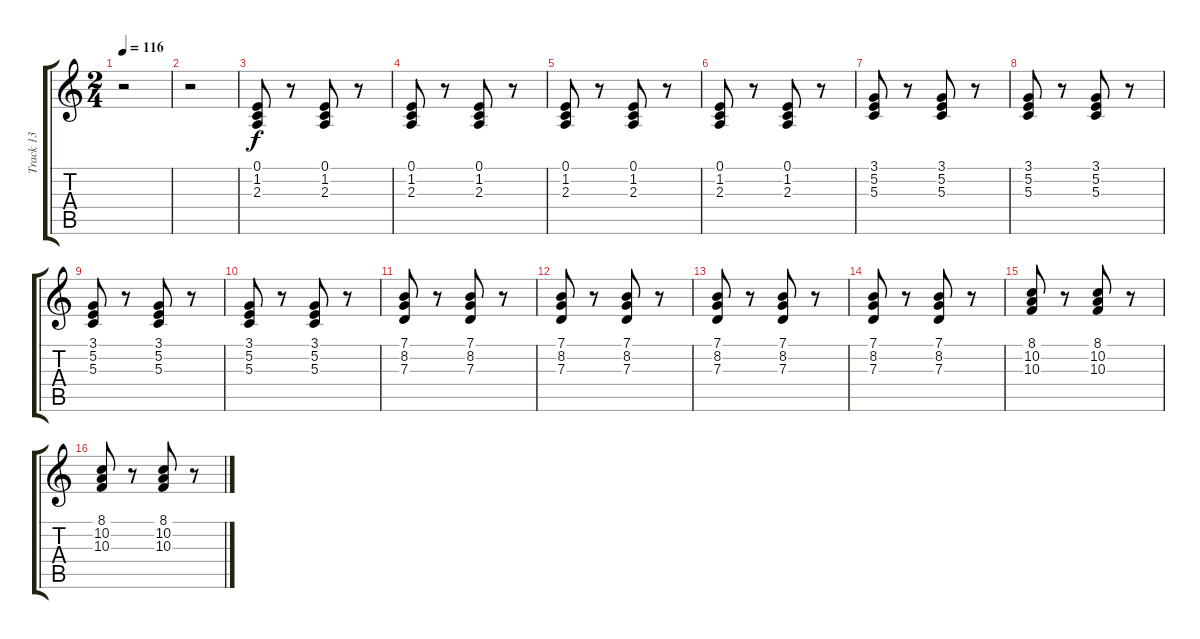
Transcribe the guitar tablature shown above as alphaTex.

\track ("Track 13" "Track 13") {instrument acousticgrandpiano}
\staff {score tabs}
\tuning (E4 B3 G3 D3 A2 E2) {hide}
\ts (2 4)
\tempo 116
\clef g2
\ks c
r.2{dy f} |
r.2 |
(0.1 1.2 2.3).8 r.8 (0.1 1.2 2.3).8 r.8 |
(0.1 1.2 2.3).8 r.8 (0.1 1.2 2.3).8 r.8 |
(0.1 1.2 2.3).8 r.8 (0.1 1.2 2.3).8 r.8 |
(0.1 1.2 2.3).8 r.8 (0.1 1.2 2.3).8 r.8 |
(3.1 5.2 5.3).8 r.8 (3.1 5.2 5.3).8 r.8 |
(3.1 5.2 5.3).8 r.8 (3.1 5.2 5.3).8 r.8 |
(3.1 5.2 5.3).8 r.8 (3.1 5.2 5.3).8 r.8 |
(3.1 5.2 5.3).8 r.8 (3.1 5.2 5.3).8 r.8 |
(7.1 8.2 7.3).8 r.8 (7.1 8.2 7.3).8 r.8 |
(7.1 8.2 7.3).8 r.8 (7.1 8.2 7.3).8 r.8 |
(7.1 8.2 7.3).8 r.8 (7.1 8.2 7.3).8 r.8 |
(7.1 8.2 7.3).8 r.8 (7.1 8.2 7.3).8 r.8 |
(8.1 10.2 10.3).8 r.8 (8.1 10.2 10.3).8 r.8 |
(8.1 10.2 10.3).8 r.8 (8.1 10.2 10.3).8 r.8
